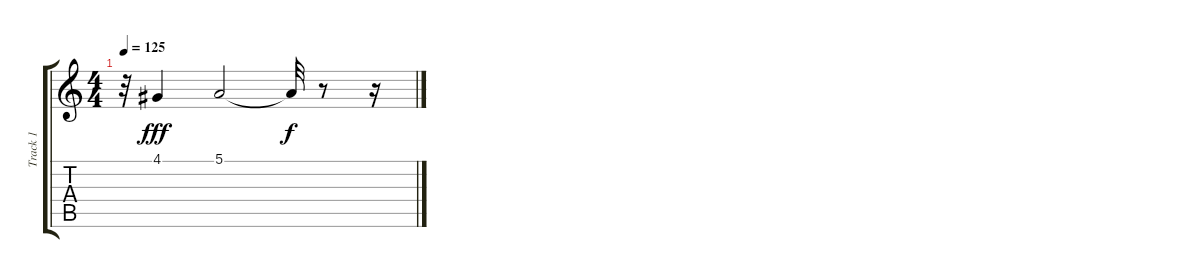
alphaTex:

\track ("Track 1" "Track 1") {instrument stringensemble1}
\staff {score tabs}
\tuning (E4 B3 G3 D3 A2 E2) {hide}
\ts (4 4)
\tempo 125
\clef g2
\ks c
r.32{dy fff} 4.1.4 5.1.2 5.1{t}.32{dy f} r.8 r.16
